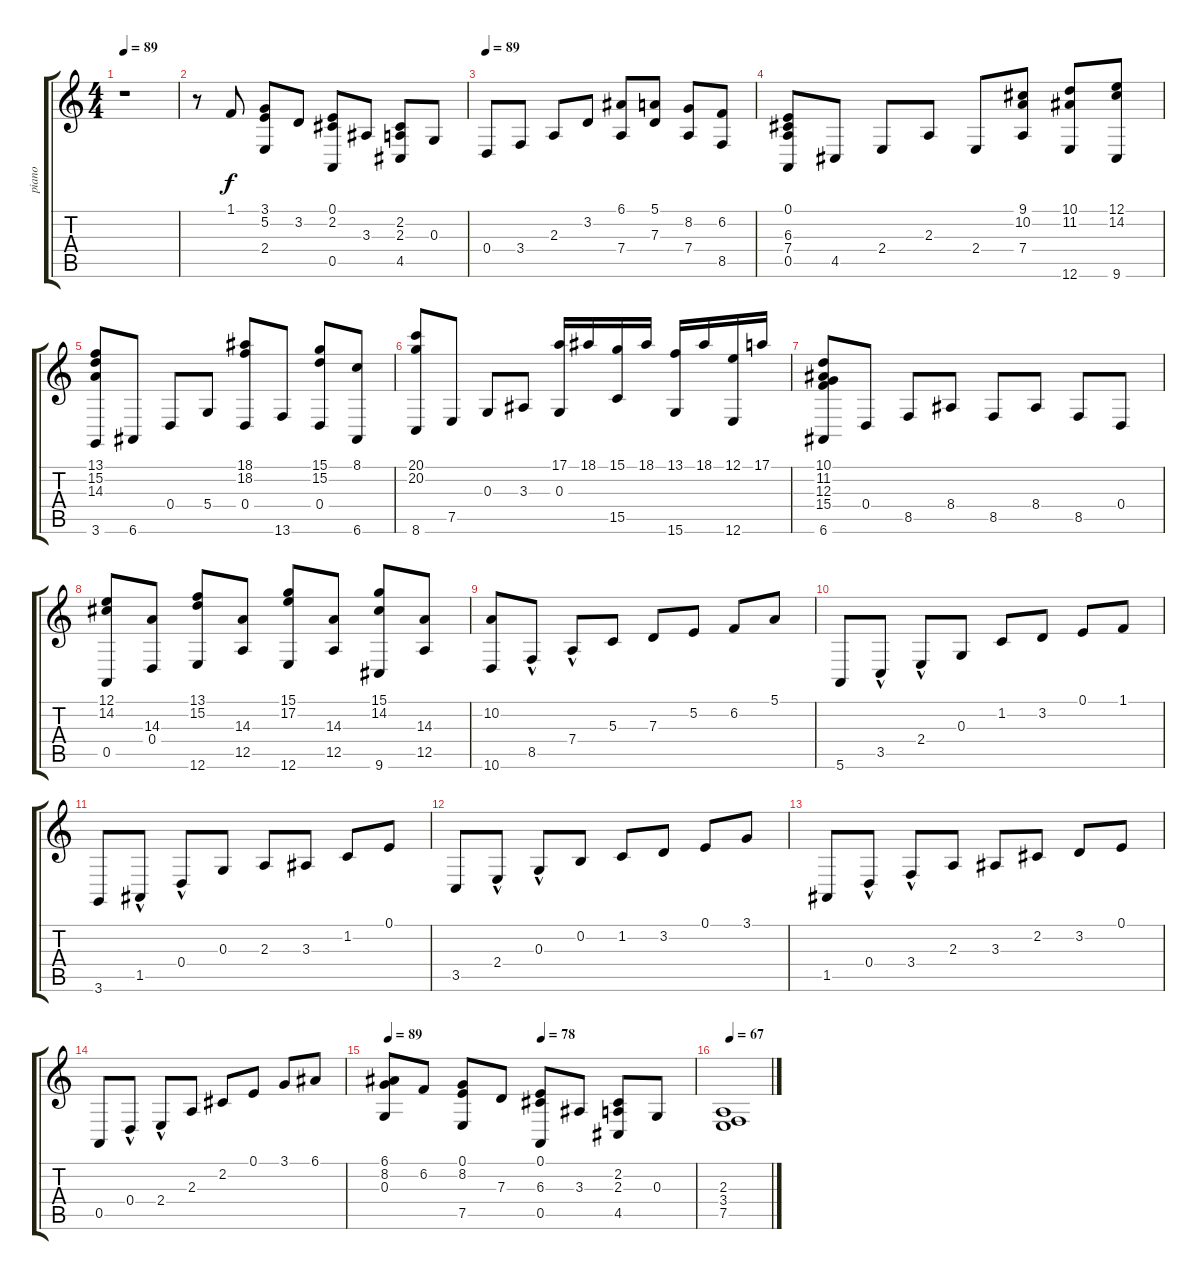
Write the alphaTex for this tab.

\track ("piano" "piano") {instrument acousticgrandpiano}
\staff {score tabs}
\tuning (E4 B3 G3 D3 A2 E2) {hide}
\ts (4 4)
\tempo 89
\clef g2
\ks c
r.1{dy f} |
r.8 1.1.8 (3.1 5.2 2.4).8 3.2.8 (0.1 2.2 0.5).8 3.3.8 (2.2 2.3 4.5).8 0.3.8 |
\tempo 89
0.4.8 3.4.8 2.3.8 3.2.8 (6.1 7.4).8 (5.1 7.3).8 (8.2 7.4).8 (6.2 8.5).8 |
(0.1 6.3 7.4 0.5).8 4.5.8 2.4.8 2.3.8 2.4.8 (9.1 10.2 7.4).8 (10.1 11.2 12.6).8 (12.1 14.2 9.6).8 |
(13.1 15.2 14.3 3.6).8 6.6.8 0.4.8 5.4.8 (18.1 18.2 0.4).8 13.6.8 (15.1 15.2 0.4).8 (8.1 6.6).8 |
(20.1 20.2 8.6).8 7.5.8 0.3.8 3.3.8 (17.1 0.3).16 18.1.16 (15.1 15.5).16 18.1.16 (13.1 15.6).16 18.1.16 (12.1 12.6).16 17.1.16 |
(10.1 11.2 12.3 15.4 6.6).8 0.4.8 8.5.8 8.4.8 8.5.8 8.4.8 8.5.8 0.4.8 |
(12.1 14.2 0.5).8 (14.3 0.4).8 (13.1 15.2 12.6).8 (14.3 12.5).8 (15.1 17.2 12.6).8 (14.3 12.5).8 (15.1 14.2 9.6).8 (14.3 12.5).8 |
(10.2 10.6).8 8.5{hac}.8 7.4{hac}.8 5.3.8 7.3.8 5.2.8 6.2.8 5.1.8 |
5.6.8 3.5{hac}.8 2.4{hac}.8 0.3.8 1.2.8 3.2.8 0.1.8 1.1.8 |
3.6.8 1.5{hac}.8 0.4{hac}.8 0.3.8 2.3.8 3.3.8 1.2.8 0.1.8 |
3.5.8 2.4{hac}.8 0.3{hac}.8 0.2.8 1.2.8 3.2.8 0.1.8 3.1.8 |
1.5.8 0.4{hac}.8 3.4{hac}.8 2.3.8 3.3.8 2.2.8 3.2.8 0.1.8 |
0.5.8 0.4{hac}.8 2.4{hac}.8 2.3.8 2.2.8 0.1.8 3.1.8 6.1.8 |
\tempo 89
\tempo (78 0.5)
(6.1 8.2 0.3).8 6.2.8 (0.1 8.2 7.5).8 7.3.8 (0.1 6.3 0.5).8 3.3.8 (2.2 2.3 4.5).8 0.3.8 |
\tempo 67
(2.3 3.4 7.5).1
